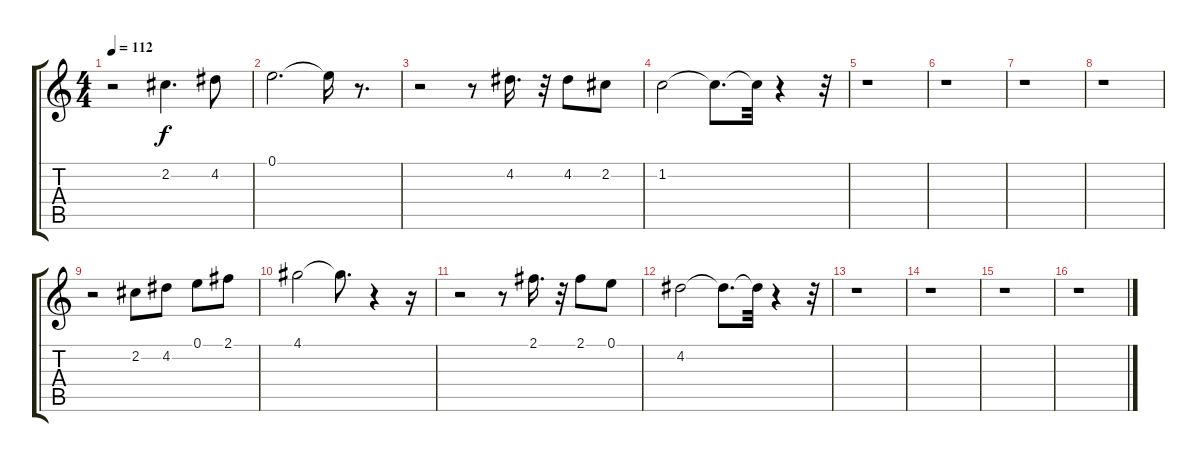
\track "" {instrument overdrivenguitar}
\staff {score tabs}
\tuning (E4 B3 G3 D3 A2 E2) {hide}
\ts (4 4)
\tempo 112
\clef g2
\ks c
r.2{dy f} 2.2.4{d volume 10 instrument electricguitarclean} 4.2.8 |
0.1.2{d} 0.1{t}.16 r.8{d} |
r.2 r.8 4.2.16{d} r.32 4.2.8 2.2.8 |
1.2.2 1.2{t}.8{d} 1.2{t}.32 r.4 r.32 |
r.1 |
r.1 |
r.1 |
r.1 |
r.2 2.2.8 4.2.8 0.1.8 2.1.8 |
4.1.2 4.1{t}.8{d} r.4 r.16 |
r.2 r.8 2.1.16{d} r.32 2.1.8 0.1.8 |
4.2.2 4.2{t}.8{d} 4.2{t}.32 r.4 r.32 |
r.1 |
r.1 |
r.1 |
r.1
